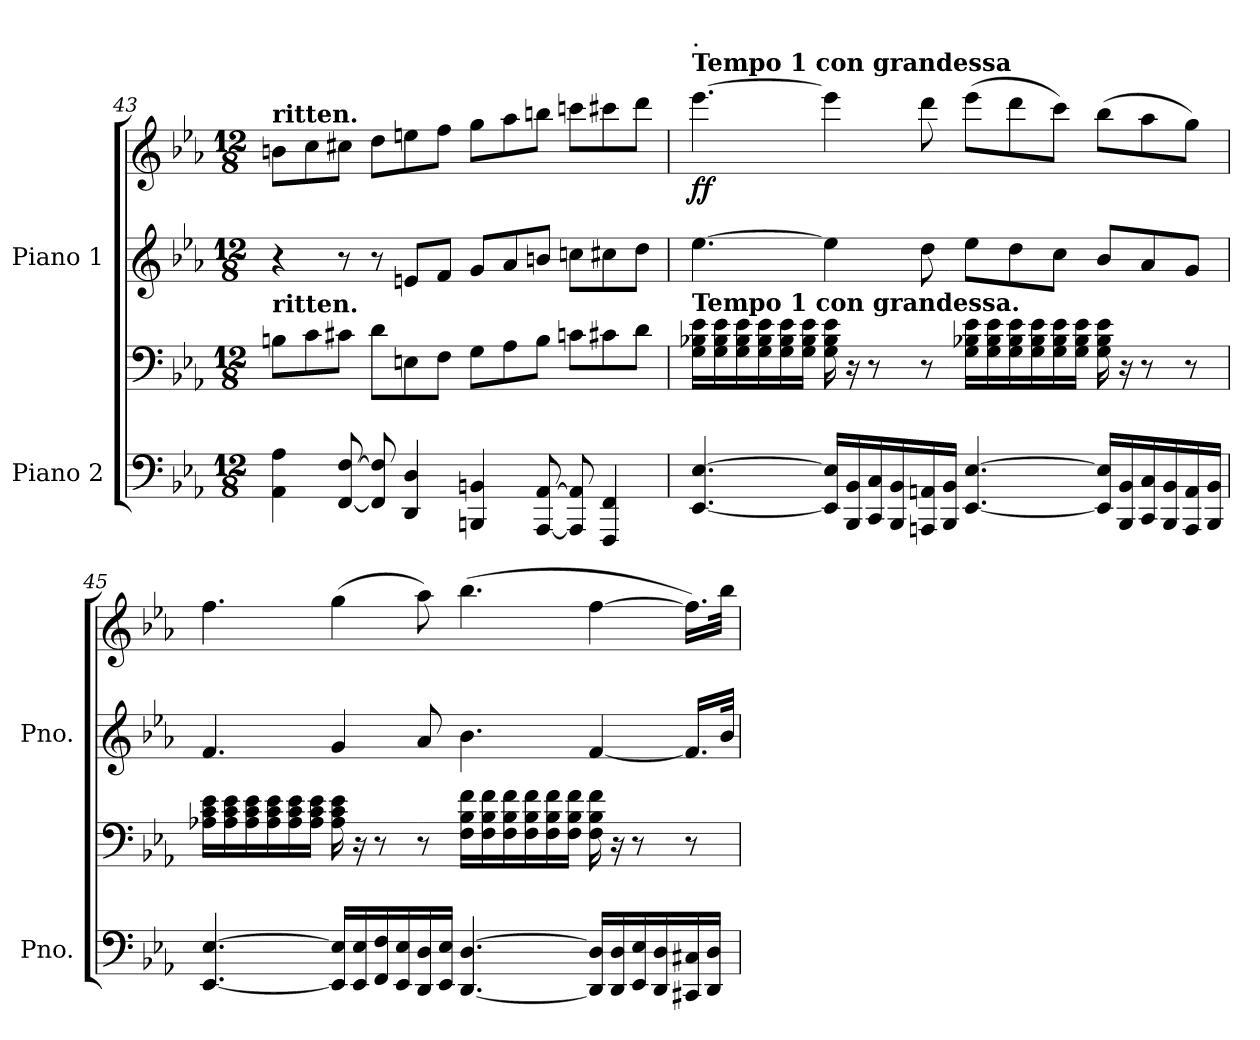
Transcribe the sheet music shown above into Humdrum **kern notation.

**kern	**kern	**kern	**kern	**dynam
*part2	*part2	*part1	*part1	*part1
*staff4	*staff3	*staff2	*staff1	*staff1/2
*I"Piano 2	*	*I"Piano 1	*	*
*I'Pno.	*	*I'Pno.	*	*
!!LO:LB:g=z
*clefF4	*clefF4	*clefG2	*clefG2	*
*k[b-e-a-]	*k[b-e-a-]	*k[b-e-a-]	*k[b-e-a-]	*
*M12/8	*M12/8	*M12/8	*M12/8	*
=43	=43	=43	=43	=43
!	!	!	!LO:TX:a:B:t=ritten.	!
!	!LO:TX:a:B:t=ritten.	!	!	!
4AA-\ 4A-\	8Bn\L	4r	8bn\L	.
.	8c\	.	8cc\	.
[8FF/ [8F/	8c#X\J	8r	8cc#X\J	.
8FF/] 8F/]	8d\L	8r	8dd\L	.
4DD/ 4D/	8En\	8en/L	8een\	.
.	8F\J	8f/J	8ff\J	.
4BBBn/ 4BBn/	8G\L	8g/L	8gg\L	.
.	8A-\	8a-/	8aa-\	.
[8AAA-/ [8AA-/	8B\J	8bn/J	8bbn\J	.
8AAA-/] 8AA-/]	8cn\L	8ccn\L	8cccn\L	.
4FFF/ 4FF/	8c#X\	8cc#X\	8ccc#X\	.
.	8d\J	8dd\J	8ddd\J	.
!!LO:PB:g=z
=44	=44	=44	=44	=44
*	*	*	*MM80	*
!	!	!	!LO:TX:a:B:t=Tempo 1 con grandessa	!
!	!	!	!LO:TX:a:t=.	!
!	!LO:TX:a:B:t=Tempo 1 con grandessa.	!	!	!
!	!	!	!	!LO:DY:b
[4.EE-/ [4.E-/	16G\ 16B-X\ 16e-\LL	[4.ee-\	[4.eee-\	ff
.	16G\ 16B-\ 16e-\	.	.	.
.	16G\ 16B-\ 16e-\	.	.	.
.	16G\ 16B-\ 16e-\	.	.	.
.	16G\ 16B-\ 16e-\	.	.	.
.	16G\ 16B-\ 16e-\JJ	.	.	.
16EE-/] 16E-/]LL	16G\ 16B-\ 16e-\	4ee-\]	4eee-\]	.
16BBB-/ 16BB-/	16r	.	.	.
16CC/ 16C/	8r	.	.	.
16BBB-/ 16BB-/	.	.	.	.
16AAAn/ 16AAn/	8r	8dd\	8ddd\	.
16BBB-/ 16BB-/JJ	.	.	.	.
[4.EE-/ [4.E-/	16G\ 16B-X\ 16e-\LL	8ee-\L	(8eee-\L	.
.	16G\ 16B-\ 16e-\	.	.	.
.	16G\ 16B-\ 16e-\	8dd\	8ddd\	.
.	16G\ 16B-\ 16e-\	.	.	.
.	16G\ 16B-\ 16e-\	8cc\J	8ccc\J)	.
.	16G\ 16B-\ 16e-\JJ	.	.	.
16EE-/] 16E-/]LL	16G\ 16B-\ 16e-\	8b-/L	(8bb-\L	.
16BBB-/ 16BB-/	16r	.	.	.
16CC/ 16C/	8r	8a-/	8aa-\	.
16BBB-/ 16BB-/	.	.	.	.
16AAA/ 16AA/	8r	8g/J	8gg\J)	.
16BBB-/ 16BB-/JJ	.	.	.	.
!!LO:LB:g=z
=45	=45	=45	=45	=45
[4.EE-/ [4.E-/	16A-X\ 16c\ 16e-\LL	4.f/	4.ff\	.
.	16A-\ 16c\ 16e-\	.	.	.
.	16A-\ 16c\ 16e-\	.	.	.
.	16A-\ 16c\ 16e-\	.	.	.
.	16A-\ 16c\ 16e-\	.	.	.
.	16A-\ 16c\ 16e-\JJ	.	.	.
16EE-/] 16E-/]LL	16A-\ 16c\ 16e-\	4g/	(4gg\	.
16EE-/ 16E-/	16r	.	.	.
16FF/ 16F/	8r	.	.	.
16EE-/ 16E-/	.	.	.	.
16DD/ 16D/	8r	8a-/	8aa-\)	.
16EE-/ 16E-/JJ	.	.	.	.
[4.DD/ [4.D/	16F\ 16B-\ 16f\LL	4.b-\	(4.bb-\	.
.	16F\ 16B-\ 16f\	.	.	.
.	16F\ 16B-\ 16f\	.	.	.
.	16F\ 16B-\ 16f\	.	.	.
.	16F\ 16B-\ 16f\	.	.	.
.	16F\ 16B-\ 16f\JJ	.	.	.
16DD/] 16D/]LL	16F\ 16B-\ 16f\	[4f/	[4ff\	.
16DD/ 16D/	16r	.	.	.
16EE-/ 16E-/	8r	.	.	.
16DD/ 16D/	.	.	.	.
16CC#X/ 16C#X/	8r	16.f/LL]	16.ff\LL])	.
16DD/ 16D/JJ	.	.	.	.
.	.	32b-/JJk	32bb-\JJk	.
=	=	=	=	=
*-	*-	*-	*-	*-
